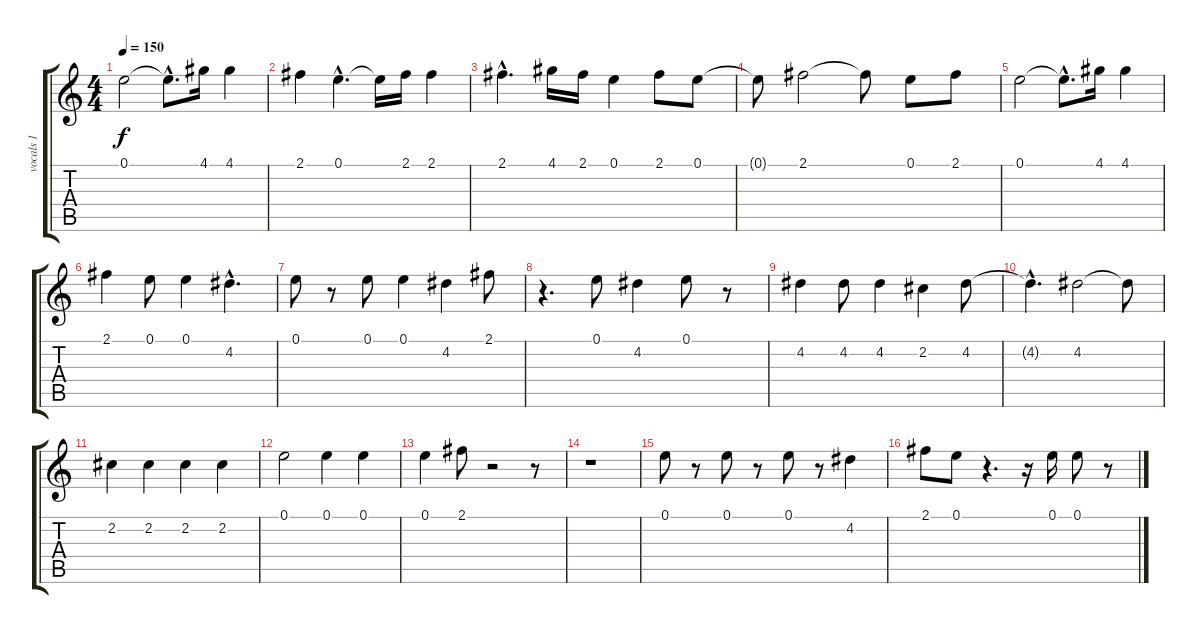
\track ("vocals 1" "vocals 1") {instrument distortionguitar}
\staff {score tabs}
\tuning (E4 B3 G3 D3 A2 E2) {hide}
\ts (4 4)
\tempo 150
\clef g2
\ks c
0.1{t}.2{dy f} 0.1{hac t}.8{d} 4.1.16 4.1.4 |
2.1.4 0.1{hac}.4{d} 0.1{t}.16 2.1.16 2.1.4 |
2.1{hac}.4{d} 4.1.16 2.1.16 0.1.4 2.1.8 0.1.8 |
0.1{t}.8 2.1.2 2.1{t}.8 0.1.8 2.1.8 |
0.1.2 0.1{hac t}.8{d} 4.1.16 4.1.4 |
2.1.4 0.1.8 0.1.4 4.2{hac}.4{d} |
0.1.8 r.8 0.1.8 0.1.4 4.2.4 2.1.8 |
r.4{d} 0.1.8 4.2.4 0.1.8 r.8 |
4.2.4 4.2.8 4.2.4 2.2.4 4.2.8 |
4.2{hac t}.4{d} 4.2.2 4.2{t}.8 |
2.2.4 2.2.4 2.2.4 2.2.4 |
0.1.2 0.1.4 0.1.4 |
0.1.4 2.1.8 r.2 r.8 |
r.1 |
0.1.8 r.8 0.1.8 r.8 0.1.8 r.8 4.2.4 |
2.1.8 0.1.8 r.4{d} r.16 0.1.16 0.1.8 r.8
